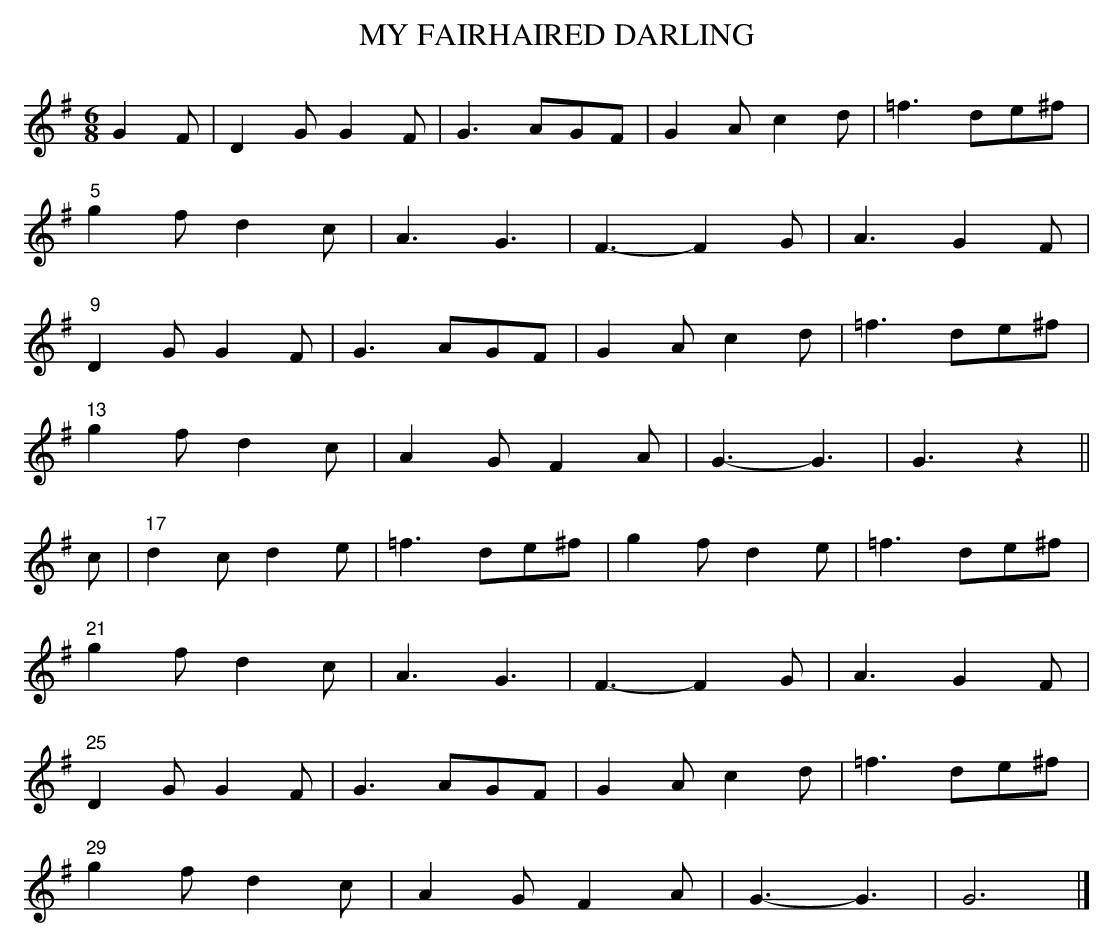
X:1
T:MY FAIRHAIRED DARLING
Y:"with feeling"
M:6/8
L:1/8
K:G
G2F|D2G G2F|G3AGF|G2A c2d|=f3de^f|
"5"g2f d2c|A3G3|F3-F2G|A3G2F|
"9"D2G G2F|G3AGF|G2A c2d|=f3de^f|
"13"g2f d2c|A2G F2A|G3-G3|G3z2||
c|"17"d2c d2e|=f3de^f|g2f d2e|=f3de^f|
"21"g2f d2c|A3G3|F3-F2G|A3G2F|
"25"D2G G2F|G3AGF|G2A c2d|=f3de^f|
"29"g2f d2c|A2G F2A|G3-G3|G6|]
